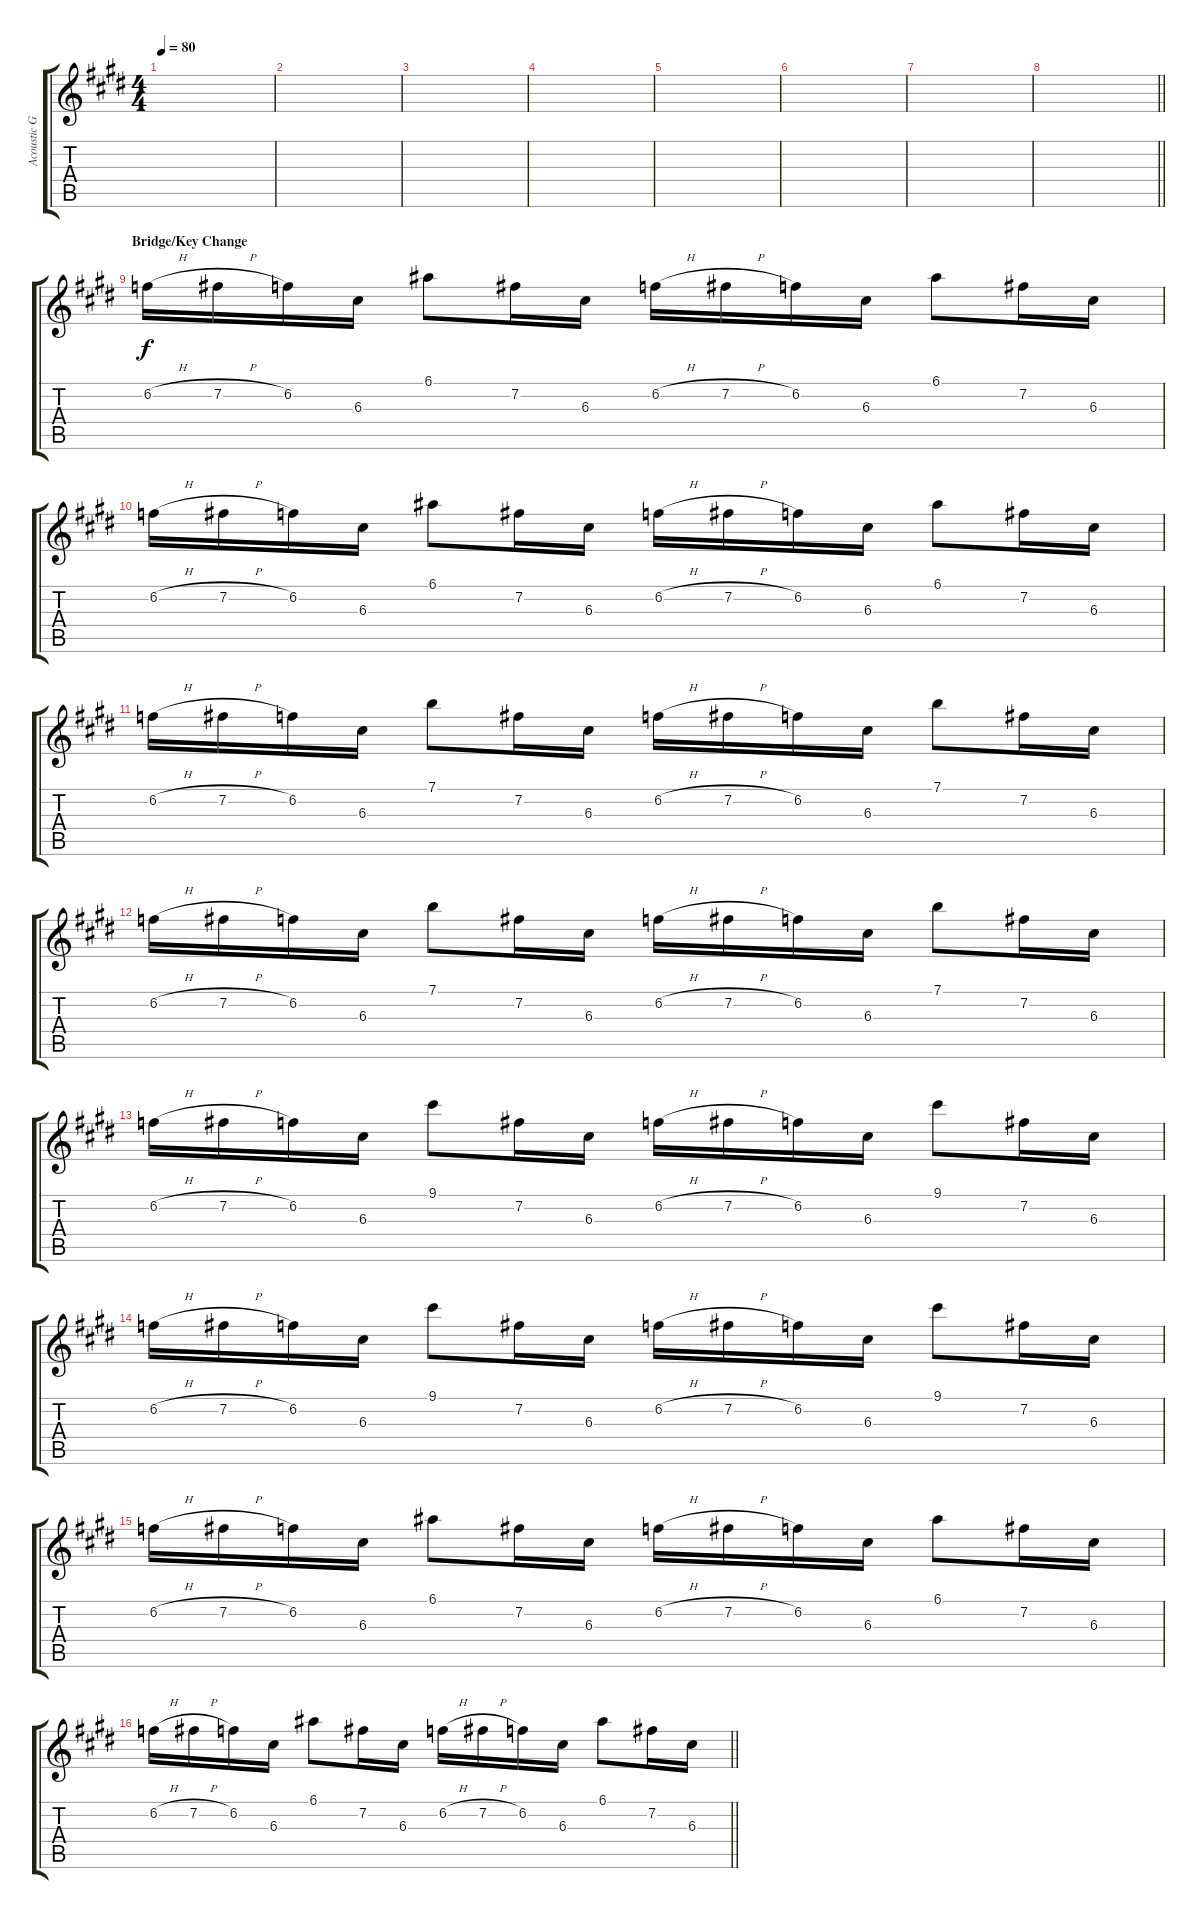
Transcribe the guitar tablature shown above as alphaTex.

\track ("Acoustic Guitar 2" "Acoustic G") {instrument acousticguitarsteel}
\staff {score tabs}
\tuning (E4 B3 G3 D3 A2 E2) {hide}
\ts (4 4)
\tempo 80
\clef g2
\ks e
|
|
|
|
|
|
|
\barLineRight lightlight
|
\section ("" "Bridge/Key Change")
6.2{h}.16 7.2{h}.16 6.2.16 6.3.16 6.1.8 7.2.16 6.3.16 6.2{h}.16 7.2{h}.16 6.2.16 6.3.16 6.1.8 7.2.16 6.3.16 |
6.2{h}.16 7.2{h}.16 6.2.16 6.3.16 6.1.8 7.2.16 6.3.16 6.2{h}.16 7.2{h}.16 6.2.16 6.3.16 6.1.8 7.2.16 6.3.16 |
6.2{h}.16 7.2{h}.16 6.2.16 6.3.16 7.1.8 7.2.16 6.3.16 6.2{h}.16 7.2{h}.16 6.2.16 6.3.16 7.1.8 7.2.16 6.3.16 |
6.2{h}.16 7.2{h}.16 6.2.16 6.3.16 7.1.8 7.2.16 6.3.16 6.2{h}.16 7.2{h}.16 6.2.16 6.3.16 7.1.8 7.2.16 6.3.16 |
6.2{h}.16 7.2{h}.16 6.2.16 6.3.16 9.1.8 7.2.16 6.3.16 6.2{h}.16 7.2{h}.16 6.2.16 6.3.16 9.1.8 7.2.16 6.3.16 |
6.2{h}.16 7.2{h}.16 6.2.16 6.3.16 9.1.8 7.2.16 6.3.16 6.2{h}.16 7.2{h}.16 6.2.16 6.3.16 9.1.8 7.2.16 6.3.16 |
6.2{h}.16 7.2{h}.16 6.2.16 6.3.16 6.1.8 7.2.16 6.3.16 6.2{h}.16 7.2{h}.16 6.2.16 6.3.16 6.1.8 7.2.16 6.3.16 |
\barLineRight lightlight
6.2{h}.16 7.2{h}.16 6.2.16 6.3.16 6.1.8 7.2.16 6.3.16 6.2{h}.16 7.2{h}.16 6.2.16 6.3.16 6.1.8 7.2.16 6.3.16
